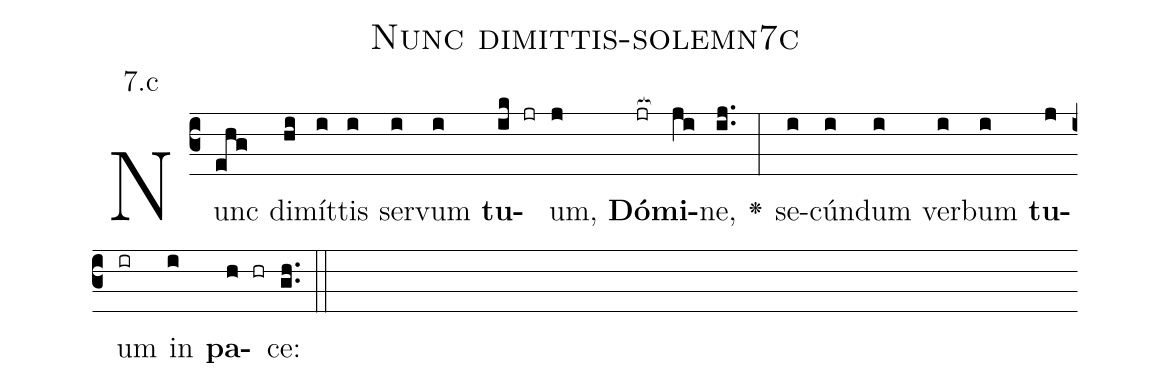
name: Nunc dimittis-solemn7c;
annotation: 7.c;
%%
(c3)Nunc(ehg) di(hi)mít(i)tis(i) ser(i)vum(i) <b>tu</b>(ik jr)um,(j) <b>Dó</b>(jr[ocb:1{])<b>mi</b>(ji[ocb:0}])ne,(ij..) <v>\greheightstar</v>(:) se(i)cún(i)dum(i) ver(i)bum(i) <b>tu</b>(j)um(ir) in(i) <b>pa</b>(h hr)ce:(gh..) (::)


%E(i) u(i) o(j) u(i) a(h) e.(gh..) (::)
